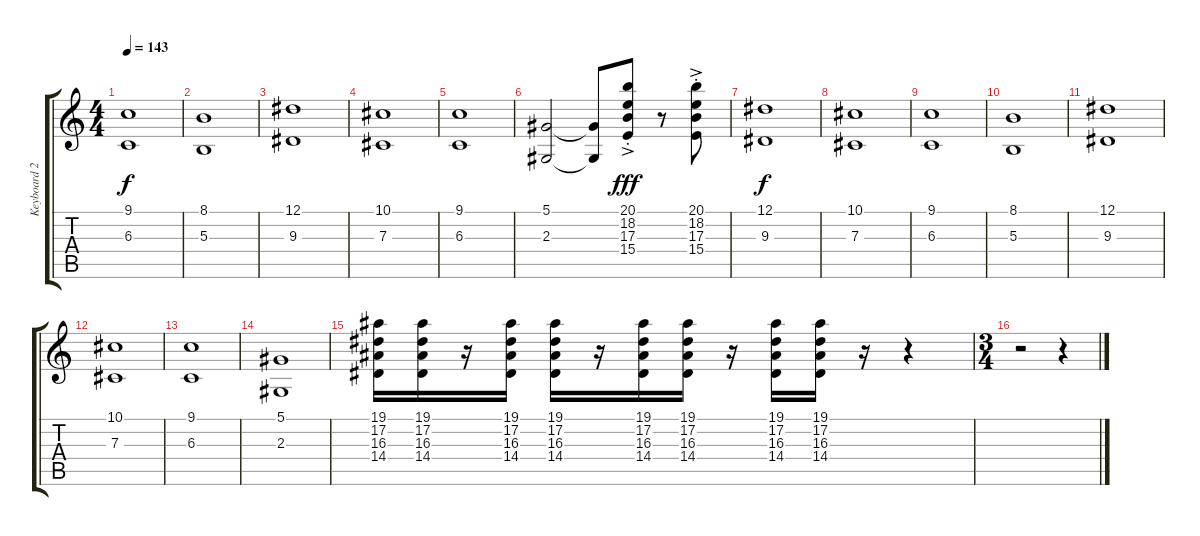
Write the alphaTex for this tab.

\track ("Keyboard 2" "Keyboard 2") {instrument stringensemble1}
\staff {score tabs}
\tuning (Eb4 Bb3 Gb3 Db3 Ab2 Eb2) {hide}
\ts (4 4)
\tempo 143
\clef g2
\ks c
(9.1 6.3).1{dy f} |
(8.1 5.3).1 |
(12.1 9.3).1 |
(10.1 7.3).1 |
(9.1 6.3).1 |
(5.1 2.3).2 (5.1{t} 2.3{t}).8 (20.1{ac st} 18.2{ac st} 17.3{ac st} 15.4{ac st}).8{dy fff} r.8 (20.1{ac st} 18.2{ac st} 17.3{ac st} 15.4{ac st}).8 |
(12.1 9.3).1{dy f} |
(10.1 7.3).1 |
(9.1 6.3).1 |
(8.1 5.3).1 |
(12.1 9.3).1 |
(10.1 7.3).1 |
(9.1 6.3).1 |
(5.1 2.3).1 |
(19.1 17.2 16.3 14.4).16 (19.1 17.2 16.3 14.4).16 r.16 (19.1 17.2 16.3 14.4).16 (19.1 17.2 16.3 14.4).16 r.16 (19.1 17.2 16.3 14.4).16 (19.1 17.2 16.3 14.4).16 r.16 (19.1 17.2 16.3 14.4).16 (19.1 17.2 16.3 14.4).16 r.16 r.4 |
\ts (3 4)
\section ("" "")
r.2 r.4
